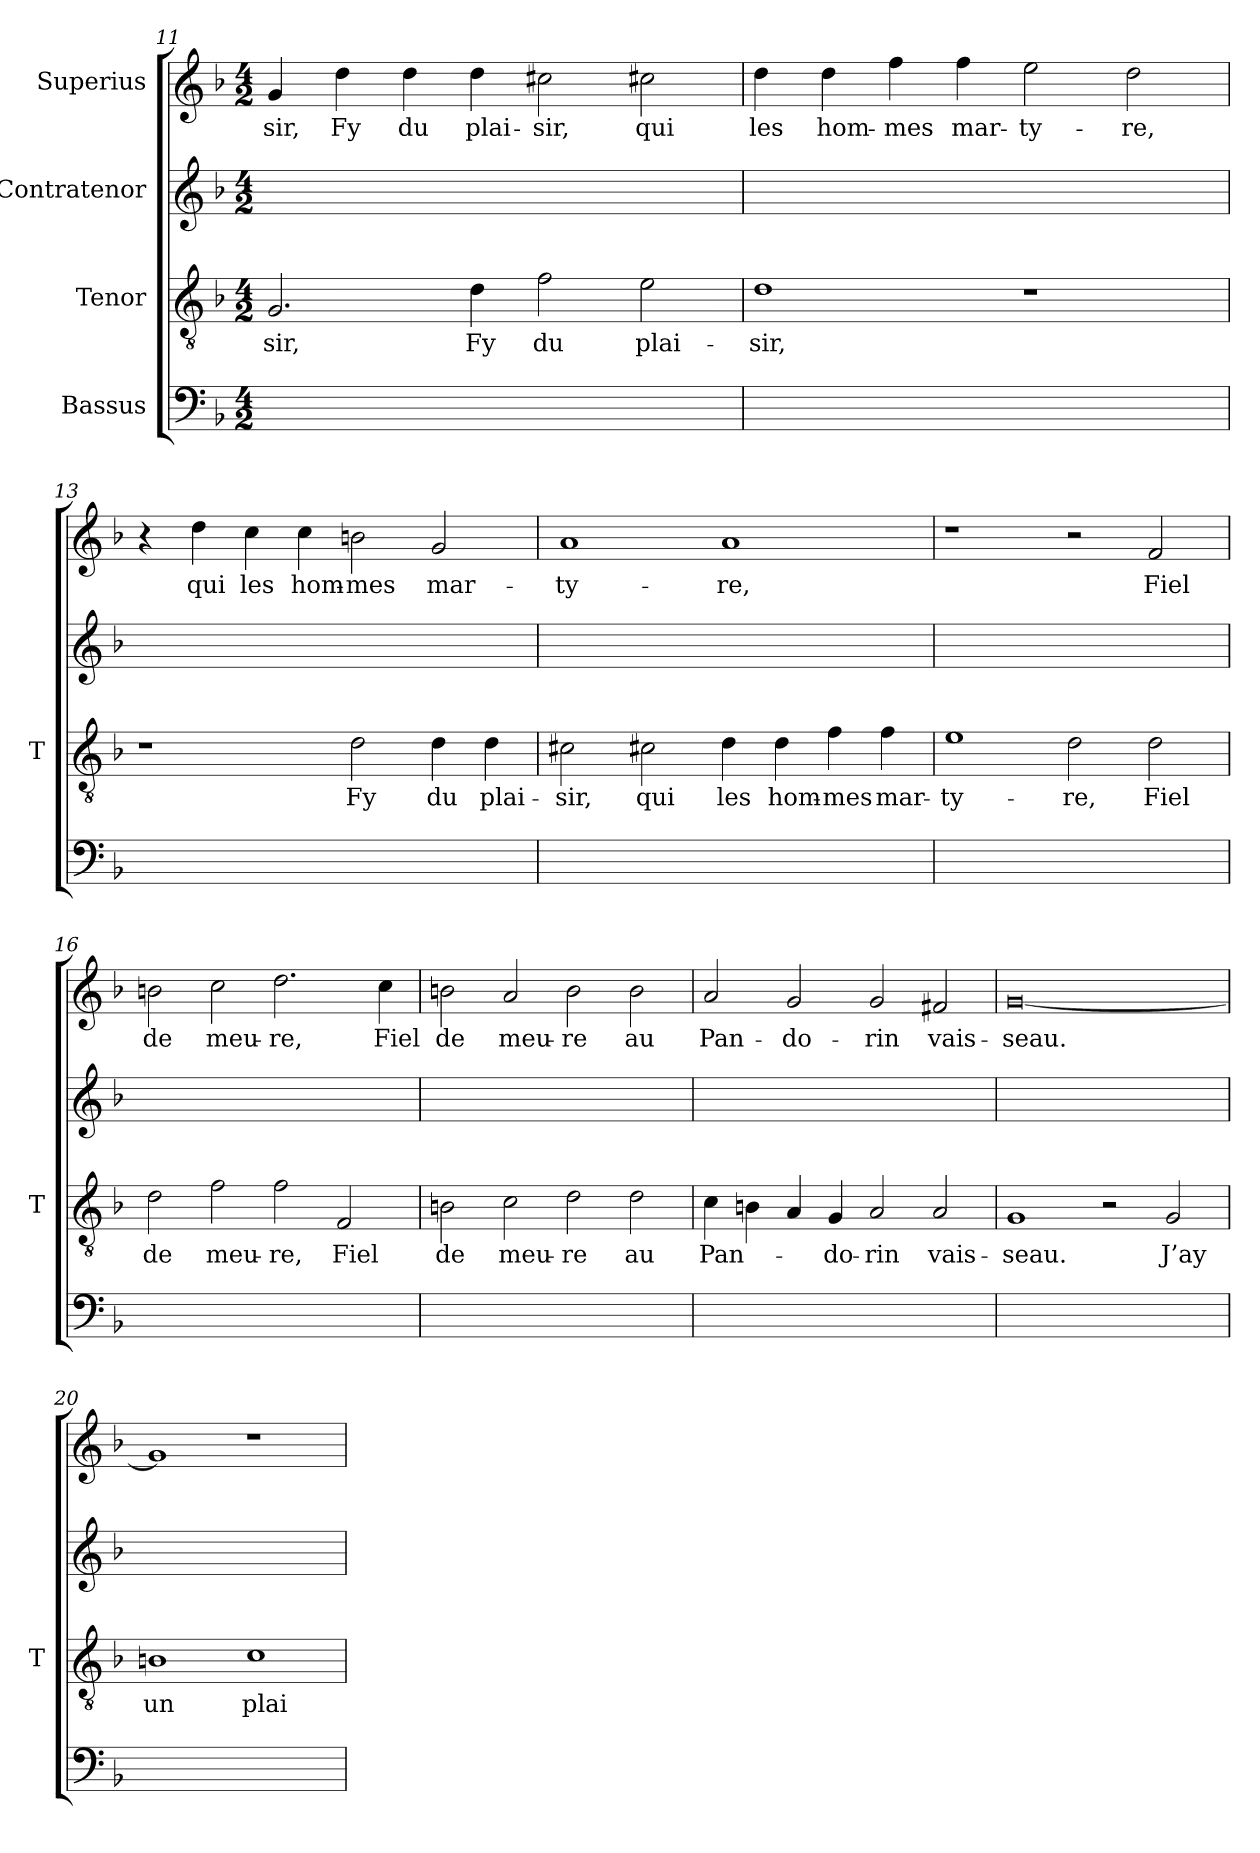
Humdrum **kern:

**kern	**kern	**text	**kern	**kern	**text
*part4	*part3	*part3	*part2	*part1	*part1
*staff4	*staff3	*staff3	*staff2	*staff1	*staff1
*I"Bassus	*I"Tenor	*	*I"Contratenor	*I"Superius	*
*	*I'T	*	*	*	*
*clefF4	*clefGv2	*	*clefG2	*clefG2	*
*k[b-]	*k[b-]	*	*k[b-]	*k[b-]	*
*M4/2	*M4/2	*	*M4/2	*M4/2	*
=11	=11	=11	=11	=11	=11
0ryy	2.G	-sir,	0ryy	4g	-sir,
.	.	.	.	4dd	-Fy
.	.	.	.	4dd	-du
.	4d	-Fy	.	4dd	plai-
.	2f	-du	.	2cc#X	-sir,
.	2e	plai-	.	2cc#X	-qui
=12	=12	=12	=12	=12	=12
0ryy	1d	-sir,	0ryy	4dd	-les
.	.	.	.	4dd	hom-
.	.	.	.	4ff	-mes
.	.	.	.	4ff	mar-
.	1r	.	.	2ee	ty-
.	.	.	.	2dd	-re,
=13	=13	=13	=13	=13	=13
0ryy	1r	.	0ryy	4r	.
.	.	.	.	4dd	-qui
.	.	.	.	4cc	-les
.	.	.	.	4cc	hom-
.	2d	-Fy	.	2b	-mes
.	4d	-du	.	2g	mar-
.	4d	plai-	.	.	.
=14	=14	=14	=14	=14	=14
0ryy	2c#X	-sir,	0ryy	1a	ty-
.	2c#X	-qui	.	.	.
.	4d	-les	.	1a	-re,
.	4d	hom-	.	.	.
.	4f	-mes	.	.	.
.	4f	mar-	.	.	.
=15	=15	=15	=15	=15	=15
0ryy	1e	ty-	0ryy	1r	.
.	2d	-re,	.	2r	.
.	2d	-Fiel	.	2f	-Fiel
=16	=16	=16	=16	=16	=16
0ryy	2d	-de	0ryy	2b	-de
.	2f	meu-	.	2cc	meu-
.	2f	-re,	.	2.dd	-re,
.	2F	-Fiel	.	.	.
.	.	.	.	4cc	-Fiel
=17	=17	=17	=17	=17	=17
0ryy	2B	-de	0ryy	2b	-de
.	2c	meu-	.	2a	meu-
.	2d	-re	.	2b	-re
.	2d	-au	.	2b	-au
=18	=18	=18	=18	=18	=18
0ryy	4c	Pan-	0ryy	2a	Pan-
.	4B	.	.	.	.
.	4A	.	.	2g	do-
.	4G	do-	.	.	.
.	2A	-rin	.	2g	-rin
.	2A	vais-	.	2f#X	vais-
=19	=19	=19	=19	=19	=19
0ryy	1G	-seau.	0ryy	[0g	-seau.
.	2r	.	.	.	.
.	2G	-J’ay	.	.	.
=20	=20	=20	=20	=20	=20
0ryy	1B	-un	0ryy	1g]	.
.	1c	plai-	.	1r	.
=	=	=	=	=	=
*-	*-	*-	*-	*-	*-
